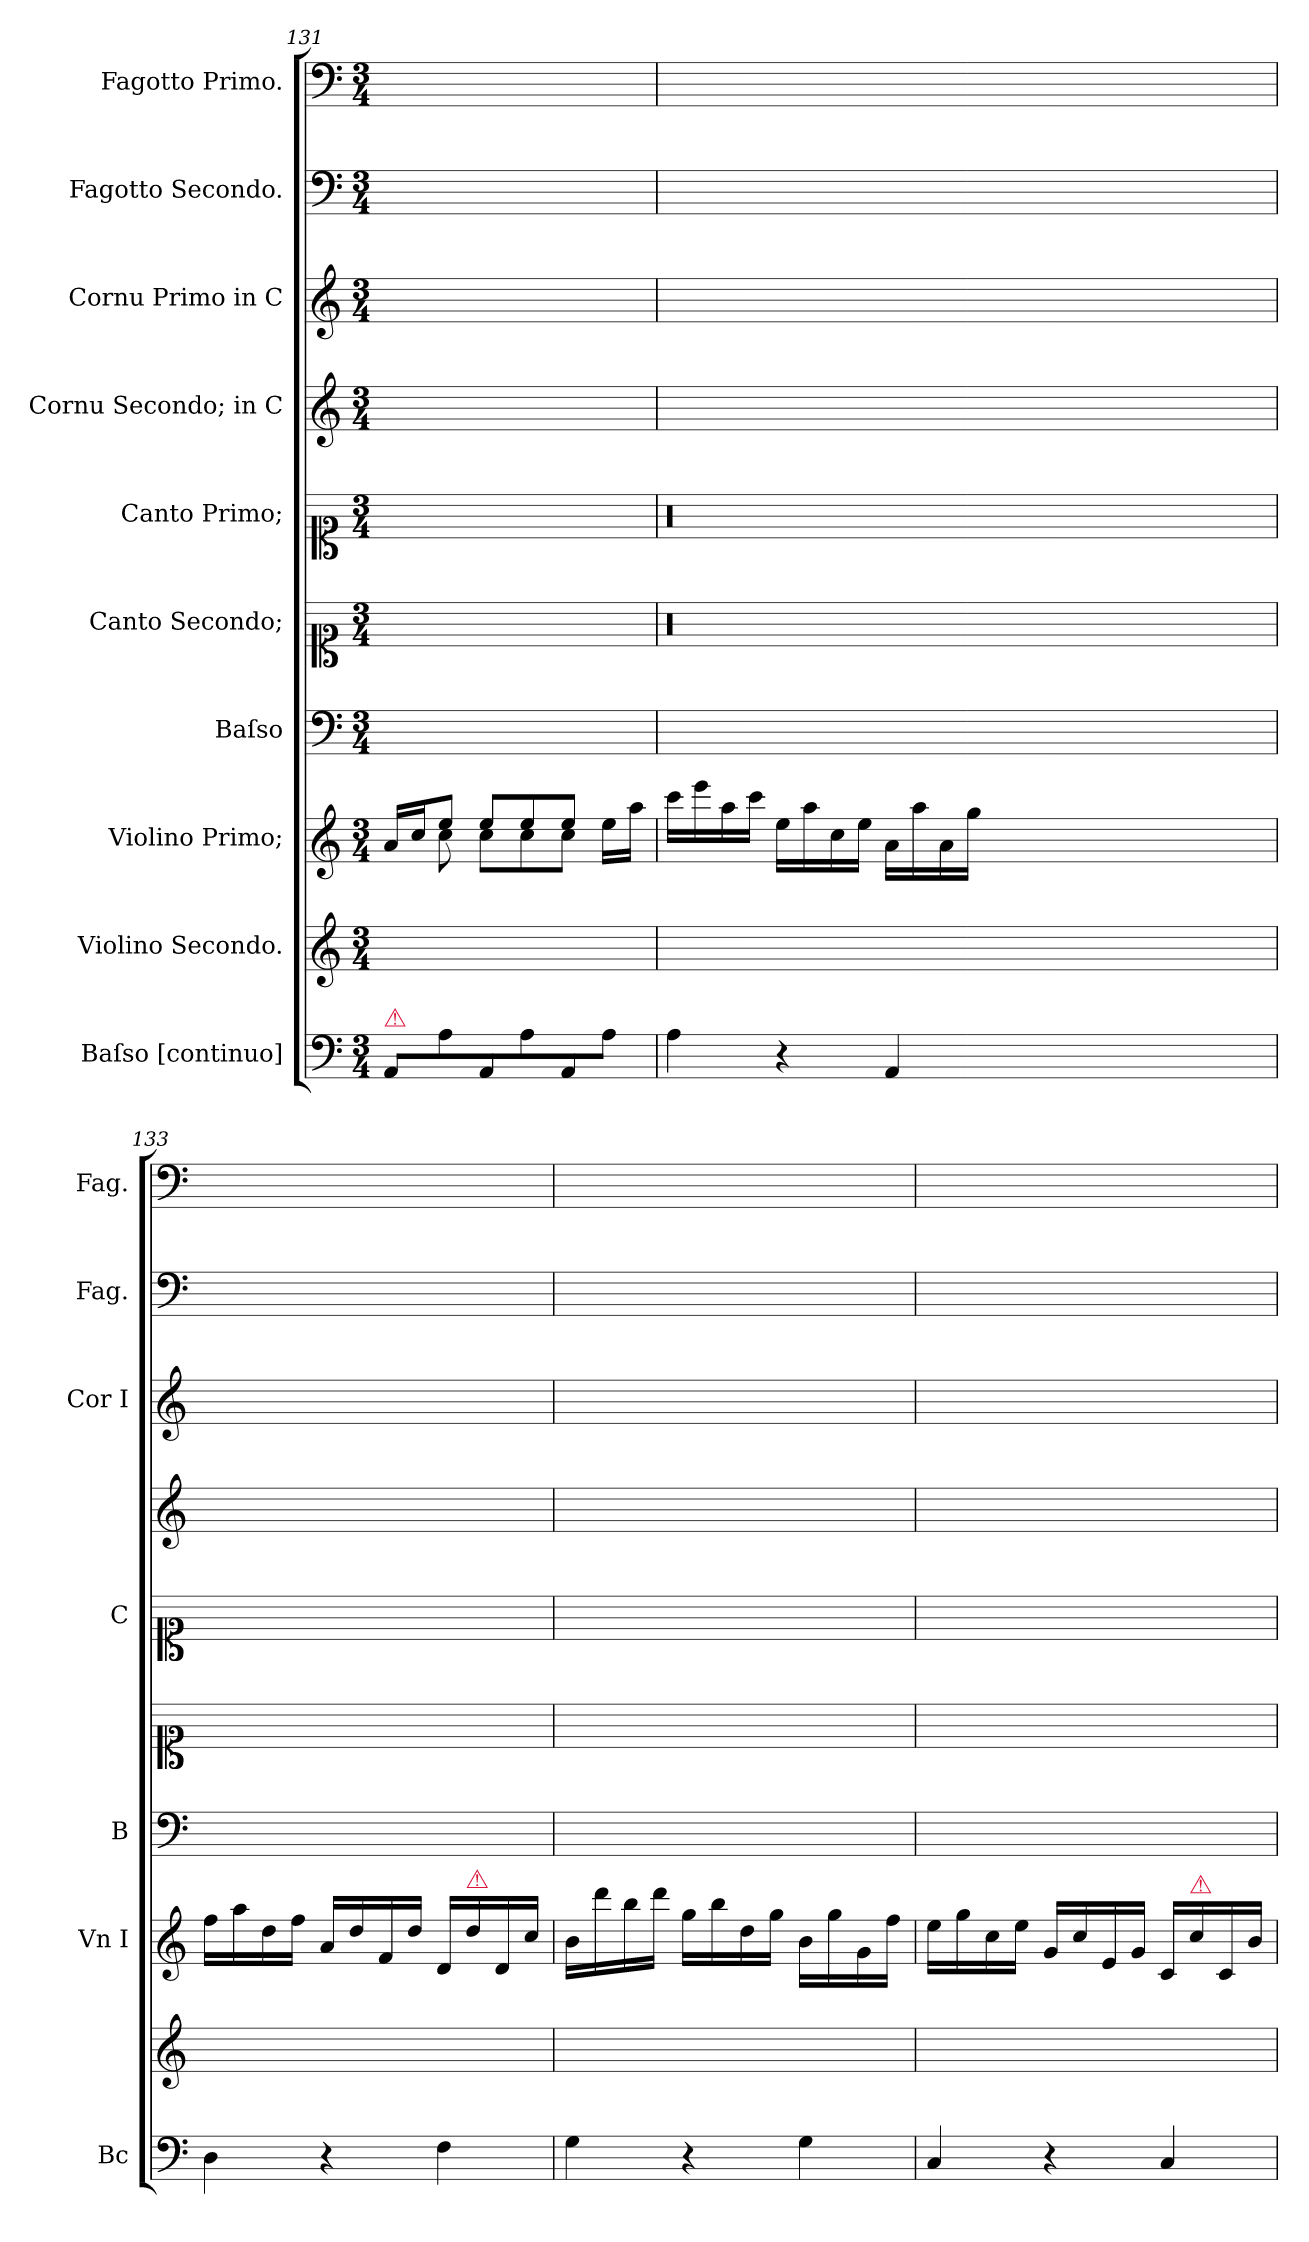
**kern	**kern	**kern	**kern	**kern	**kern	**kern	**kern	**kern	**kern
*part10	*part9	*part8	*part7	*part6	*part5	*part4	*part3	*part2	*part1
*staff10	*staff9	*staff8	*staff7	*staff6	*staff5	*staff4	*staff3	*staff2	*staff1
*I"Baſso [continuo]	*I"Violino Secondo.	*I"Violino Primo;	*I"Baſso	*I"Canto Secondo;	*I"Canto Primo;	*I"Cornu Secondo; in C	*I"Cornu Primo in C	*I"Fagotto Secondo.	*I"Fagotto Primo.
*I'Bc	*	*I'Vn I	*I'B	*	*I'C	*	*I'Cor I	*I'Fag.	*I'Fag.
*clefF4	*clefG2	*clefG2	*clefF4	*clefC1	*clefC1	*clefG2	*clefG2	*clefF4	*clefF4
*k[]	*k[]	*k[]	*k[]	*k[]	*k[]	*k[]	*k[]	*k[]	*k[]
*M3/4	*M3/4	*M3/4	*M3/4	*M3/4	*M3/4	*M3/4	*M3/4	*M3/4	*M3/4
=131	=131	=131	=131	=131	=131	=131	=131	=131	=131
*	*	*^	*	*	*	*	*	*	*
!LO:TX:a:color=crimson:t=⚠	!	!	!	!	!	!	!	!	!	!
8AA/L	2.ryy	16aLL	16ryy	2.ryy	2.ryy	2.ryy	2.ryy	2.ryy	2.ryy	2.ryy
.	.	16ccJ	16ryy	.	.	.	.	.	.	.
8A\	.	8eeJ	8cc	.	.	.	.	.	.	.
8AA/	.	8eeL	8ccL	.	.	.	.	.	.	.
8A\	.	8ee	8cc	.	.	.	.	.	.	.
8AA/	.	8eeJ	8ccJ	.	.	.	.	.	.	.
8A\J	.	16eeLL	8ryy	.	.	.	.	.	.	.
.	.	16aaJJ	.	.	.	.	.	.	.	.
*	*	*v	*v	*	*	*	*	*	*	*
=132	=132	=132	=132	=132	=132	=132	=132	=132	=132
!	!	!	!	!LO:N:vis=00	!LO:N:vis=00	!	!	!	!
4A	2.ryy	16cccLL	2.ryy	0.r	0.r	2.ryy	2.ryy	2.ryy	2.ryy
.	.	16eee	.	.	.	.	.	.	.
.	.	16aa	.	.	.	.	.	.	.
.	.	16cccJJ	.	.	.	.	.	.	.
4r	.	16eeLL	.	.	.	.	.	.	.
.	.	16aa	.	.	.	.	.	.	.
.	.	16cc	.	.	.	.	.	.	.
.	.	16eeJJ	.	.	.	.	.	.	.
4AA	.	16aLL	.	.	.	.	.	.	.
.	.	16aa	.	.	.	.	.	.	.
.	.	16a	.	.	.	.	.	.	.
.	.	16ggJJ	.	.	.	.	.	.	.
0ryy	0ryy	0ryy	0ryy	.	.	0ryy	0ryy	0ryy	0ryy
4ryy	4ryy	4ryy	4ryy	.	.	4ryy	4ryy	4ryy	4ryy
=133	=133	=133	=133	=133	=133	=133	=133	=133	=133
4D	2.ryy	16ffLL	2.ryy	2.ryy	2.ryy	2.ryy	2.ryy	2.ryy	2.ryy
.	.	16aa	.	.	.	.	.	.	.
.	.	16dd	.	.	.	.	.	.	.
.	.	16ffJJ	.	.	.	.	.	.	.
4r	.	16aLL	.	.	.	.	.	.	.
.	.	16dd	.	.	.	.	.	.	.
.	.	16f	.	.	.	.	.	.	.
.	.	16ddJJ	.	.	.	.	.	.	.
4F	.	16d/LL	.	.	.	.	.	.	.
!	!	!LO:TX:a:color=crimson:t=⚠	!	!	!	!	!	!	!
.	.	16dd\	.	.	.	.	.	.	.
.	.	16d/	.	.	.	.	.	.	.
.	.	16cc\JJ	.	.	.	.	.	.	.
=134	=134	=134	=134	=134	=134	=134	=134	=134	=134
4G	2.ryy	16bLL	2.ryy	2.ryy	2.ryy	2.ryy	2.ryy	2.ryy	2.ryy
.	.	16ddd	.	.	.	.	.	.	.
.	.	16bb	.	.	.	.	.	.	.
.	.	16dddJJ	.	.	.	.	.	.	.
4r	.	16ggLL	.	.	.	.	.	.	.
.	.	16bb	.	.	.	.	.	.	.
.	.	16dd	.	.	.	.	.	.	.
.	.	16ggJJ	.	.	.	.	.	.	.
4G	.	16bLL	.	.	.	.	.	.	.
.	.	16gg	.	.	.	.	.	.	.
.	.	16g	.	.	.	.	.	.	.
.	.	16ffJJ	.	.	.	.	.	.	.
=135	=135	=135	=135	=135	=135	=135	=135	=135	=135
4C	2.ryy	16eeLL	2.ryy	2.ryy	2.ryy	2.ryy	2.ryy	2.ryy	2.ryy
.	.	16gg	.	.	.	.	.	.	.
.	.	16cc	.	.	.	.	.	.	.
.	.	16eeJJ	.	.	.	.	.	.	.
4r	.	16gLL	.	.	.	.	.	.	.
.	.	16cc	.	.	.	.	.	.	.
.	.	16e	.	.	.	.	.	.	.
.	.	16gJJ	.	.	.	.	.	.	.
4C	.	16c/LL	.	.	.	.	.	.	.
!	!	!LO:TX:a:color=crimson:t=⚠	!	!	!	!	!	!	!
.	.	16cc\	.	.	.	.	.	.	.
.	.	16c/	.	.	.	.	.	.	.
.	.	16b\JJ	.	.	.	.	.	.	.
=	=	=	=	=	=	=	=	=	=
*-	*-	*-	*-	*-	*-	*-	*-	*-	*-
